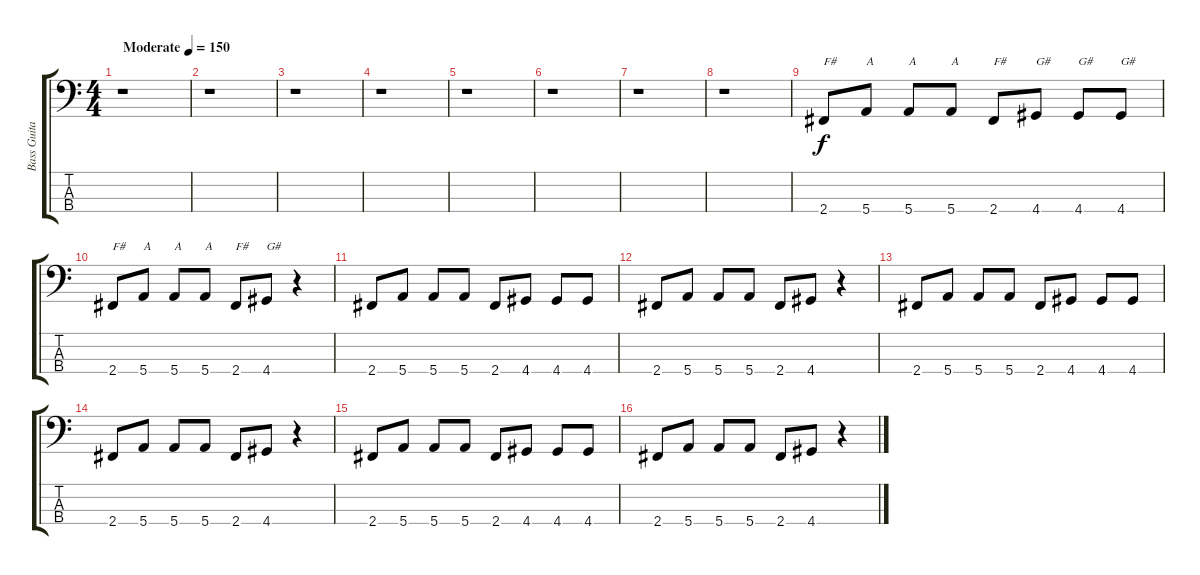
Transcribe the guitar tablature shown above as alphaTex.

\track ("Bass Guitar (Kuko)" "Bass Guita") {instrument electricbasspick}
\staff {score tabs}
\tuning (G2 D2 A1 E1) {hide}
\ts (4 4)
\tempo (150 "Moderate")
\clef f4
\ks c
r.1{dy f instrument electricbasspick} |
r.1 |
r.1 |
r.1 |
r.1 |
r.1 |
r.1 |
r.1 |
2.4.8{txt "F#"} 5.4.8{txt "A"} 5.4.8{txt "A"} 5.4.8{txt "A"} 2.4.8{txt "F#"} 4.4.8{txt "G#"} 4.4.8{txt "G#"} 4.4.8{txt "G#"} |
2.4.8{txt "F#"} 5.4.8{txt "A"} 5.4.8{txt "A"} 5.4.8{txt "A"} 2.4.8{txt "F#"} 4.4.8{txt "G#"} r.4 |
2.4.8 5.4.8 5.4.8 5.4.8 2.4.8 4.4.8 4.4.8 4.4.8 |
2.4.8 5.4.8 5.4.8 5.4.8 2.4.8 4.4.8 r.4 |
2.4.8 5.4.8 5.4.8 5.4.8 2.4.8 4.4.8 4.4.8 4.4.8 |
2.4.8 5.4.8 5.4.8 5.4.8 2.4.8 4.4.8 r.4 |
2.4.8 5.4.8 5.4.8 5.4.8 2.4.8 4.4.8 4.4.8 4.4.8 |
2.4.8 5.4.8 5.4.8 5.4.8 2.4.8 4.4.8 r.4
